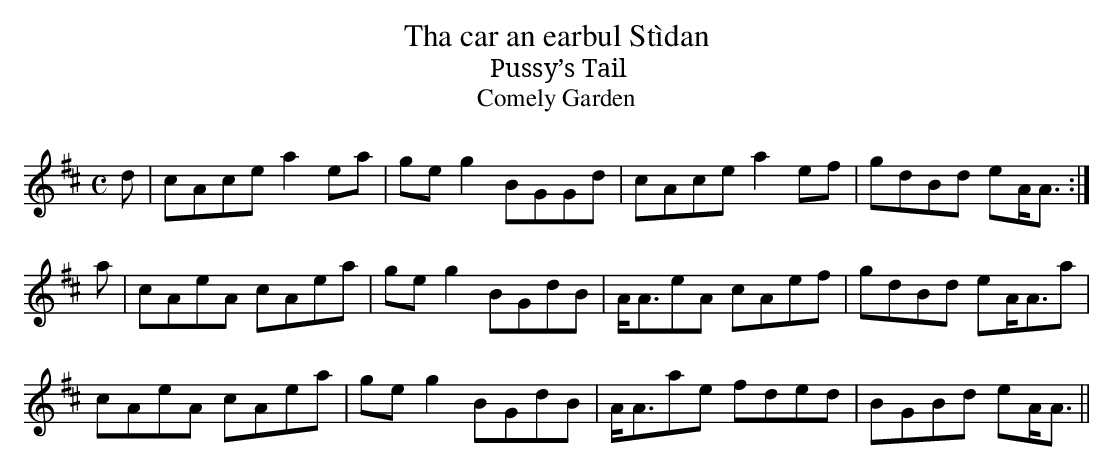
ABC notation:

X:1
T:Tha car an earbul Stìdan
T:Pussy’s Tail
T:Comely Garden
M:C
L:1/8
K:Amix
d|cAce a2 ea|ge g2 BGGd|cAce a2 ef|gdBd eA<A:|
a|cAeA cAea|ge g2 BGdB|A<AeA cAef|gdBd eA<Aa|
cAeA cAea|ge g2 BGdB|A<Aae fded|BGBd eA<A||
